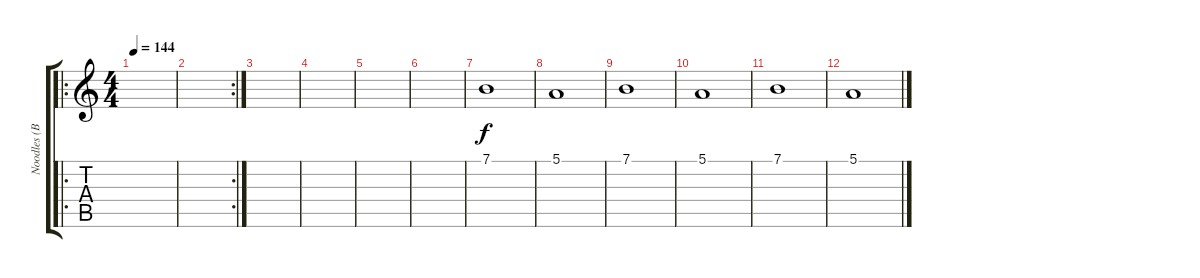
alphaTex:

\track ("Noodles (Backvocals)" "Noodles (B") {instrument altosax}
\staff {score tabs}
\tuning (E4 B3 G3 D3 A2 E2) {hide}
\ro
\ts (4 4)
\tempo 144
\clef g2
\ks c
|
\rc 2
|
|
|
|
|
7.1.1{volume 16} |
5.1.1{volume 12} |
7.1.1{volume 16} |
5.1.1{volume 12} |
7.1.1{volume 16} |
5.1.1{volume 12}
